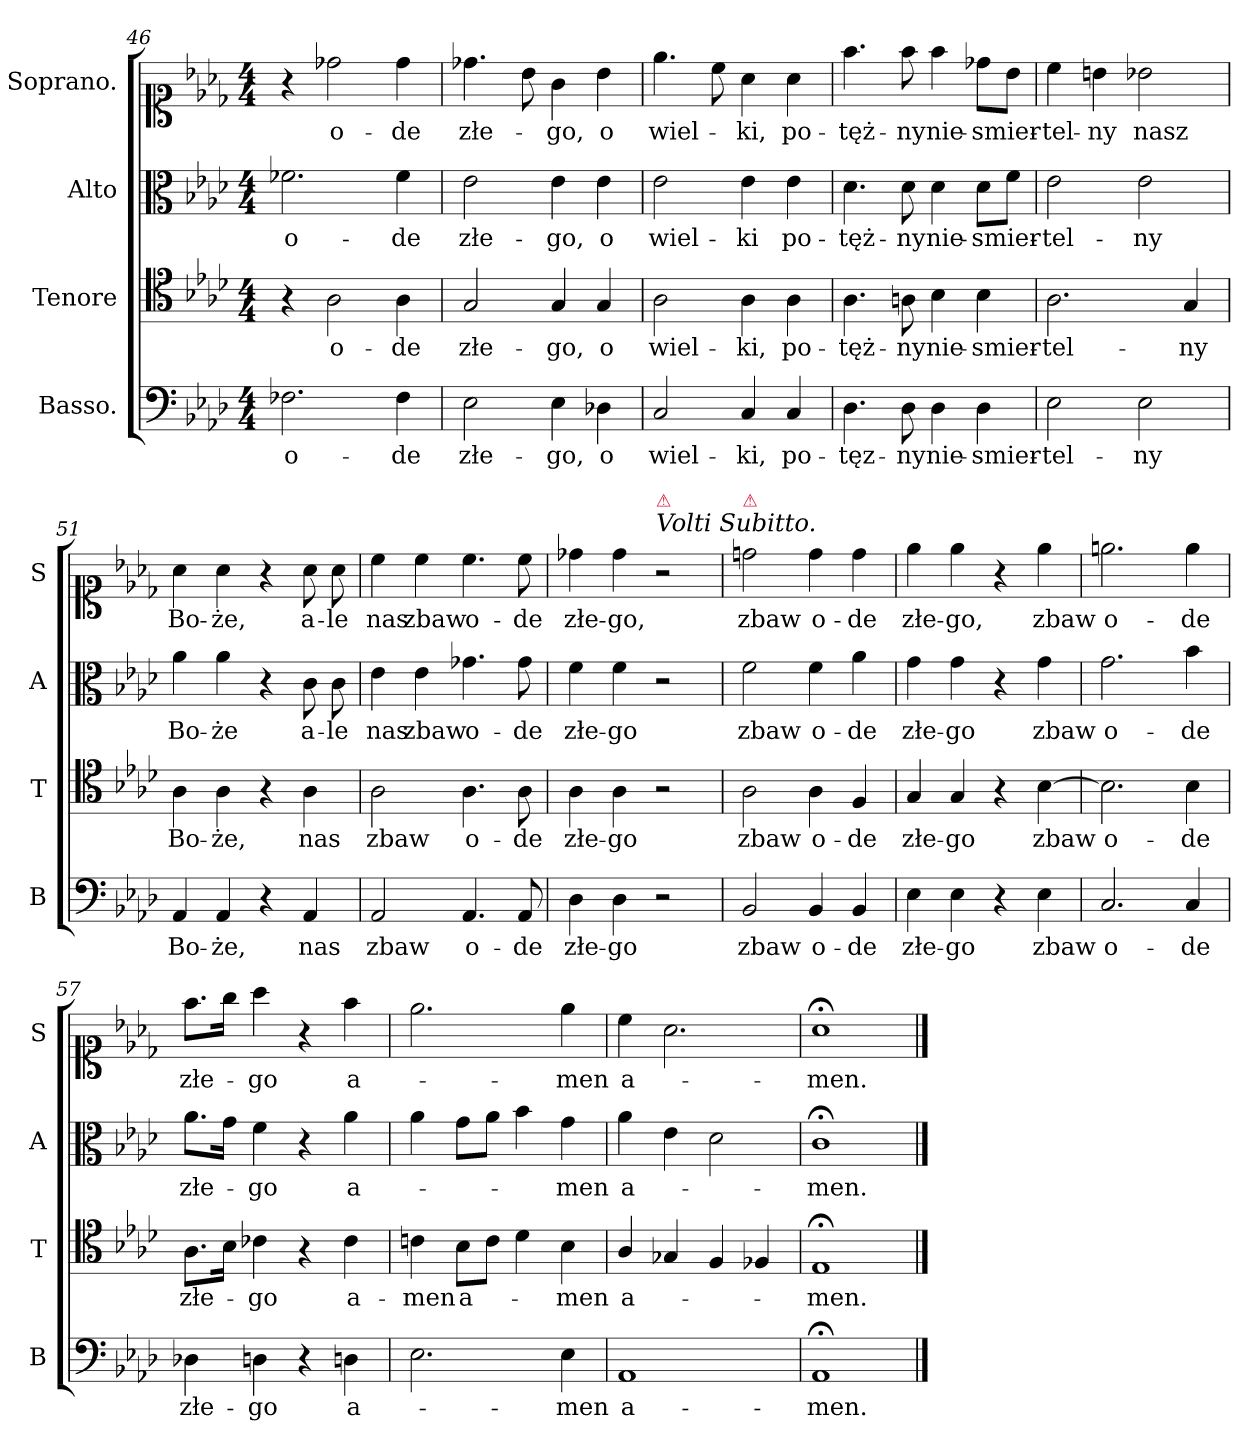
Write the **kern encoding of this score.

**kern	**text	**kern	**text	**kern	**text	**kern	**text
*part4	*part4	*part3	*part3	*part2	*part2	*part1	*part1
*staff4	*staff4	*staff3	*staff3	*staff2	*staff2	*staff1	*staff1
*I"Basso.	*	*I"Tenore	*	*I"Alto	*	*I"Soprano.	*
*I'B	*	*I'T	*	*I'A	*	*I'S	*
*clefF4	*	*clefC4	*	*clefC3	*	*clefC1	*
*k[b-e-a-d-]	*	*k[b-e-a-d-]	*	*k[b-e-a-d-]	*	*k[b-e-a-d-]	*
*A-:	*	*	*	*A-:	*	*A-:	*
*M4/4	*	*M4/4	*	*M4/4	*	*M4/4	*
=46	=46	=46	=46	=46	=46	=46	=46
2.F-X\	o-	4r	.	2.f-X\	o-	4r	.
.	.	2A-\	o-	.	.	2dd-X\	o-
4F-\	-de	4A-\	-de	4f-\	-de	4dd-\	-de
=47	=47	=47	=47	=47	=47	=47	=47
2E-\	złe-	2G/	złe-	2e-\	złe-	4.dd-X\	złe-
.	.	.	.	.	.	8b-\	.
4E-\	-go,	4G/	-go,	4e-\	-go,	4g\	-go,
4D-X\	o	4G/	o	4e-\	o	4b-\	o
=48	=48	=48	=48	=48	=48	=48	=48
2C/	wiel-	2A-\	wiel-	2e-\	wiel-	4.ee-\	wiel-
.	.	.	.	.	.	8cc\	.
4C/	-ki,	4A-\	-ki,	4e-\	-ki	4a-\	-ki,
4C/	po-	4A-\	po-	4e-\	po-	4a-\	po-
=49	=49	=49	=49	=49	=49	=49	=49
4.D-\	-tęz-	4.A-\	-tęż-	4.d-\	-tęż-	4.ff\	-tęż-
8D-\	-ny	8An\	-ny	8d-\	-ny	8ff\	-ny
4D-\	nie-	4B-\	nie-	4d-\	nie-	4ff\	nie-
4D-\	-smier-	4B-\	-smier-	8d-\L	-smier-	8dd-X\L	-smier-
.	.	.	.	8f\J	.	8b-\J	.
=50	=50	=50	=50	=50	=50	=50	=50
2E-\	tel-	2.A-\	-tel-	2e-\	-tel-	4cc\	-tel-
.	.	.	.	.	.	4bn\	-ny
2E-\	ny	.	.	2e-\	-ny	2b-X\	nasz
.	.	4G/	-ny	.	.	.	.
=51	=51	=51	=51	=51	=51	=51	=51
4AA-/	Bo-	4A-\	Bo-	4a-\	Bo-	4a-\	Bo-
4AA-/	-że,	4A-\	-że,	4a-\	-że	4a-\	-że,
4r	.	4r	.	4r	.	4r	.
4AA-/	nas	4A-\	nas	8c\	a-	8a-\	a-
.	.	.	.	8c\	-le	8a-\	-le
=52	=52	=52	=52	=52	=52	=52	=52
2AA-/	zbaw	2A-\	zbaw	4e-\	nas	4cc\	nas
.	.	.	.	4e-\	zbaw	4cc\	zbaw
4.AA-/	o-	4.A-\	o-	4.g-X\	o-	4.cc\	o-
8AA-/	-de	8A-\	-de	8g-\	-de	8cc\	-de
=53	=53	=53	=53	=53	=53	=53	=53
4D-\	złe-	4A-\	złe-	4f\	złe-	4dd-X\	złe-
4D-\	-go	4A-\	-go	4f\	-go	4dd-\	-go,
!	!	!	!	!	!	!LO:TX:a:i:t=Volti Subitto.	!
!	!	!	!	!	!	!LO:TX:a:color=crimson:t=⚠	!
2r	.	2r	.	2r	.	2r	.
=54	=54	=54	=54	=54	=54	=54	=54
!	!	!	!	!	!	!LO:TX:a:color=crimson:t=⚠	!
2BB-/	zbaw	2A-\	zbaw	2f\	zbaw	2ddn\	zbaw
4BB-/	o-	4A-\	o-	4f\	o-	4dd\	o-
4BB-/	-de	4F/	-de	4a-\	-de	4dd\	-de
=55	=55	=55	=55	=55	=55	=55	=55
4E-\	złe-	4G/	złe-	4g\	złe-	4ee-\	złe-
4E-\	-go	4G/	-go	4g\	-go	4ee-\	-go,
4r	.	4r	.	4r	.	4r	.
4E-\	zbaw	[4B-\	zbaw	4g\	zbaw	4ee-\	zbaw
=56	=56	=56	=56	=56	=56	=56	=56
2.C/	o-	2.B-\]	o-	2.g\	o-	2.een\	o-
4C/	-de	4B-\	-de	4b-\	-de	4ee\	-de
=57	=57	=57	=57	=57	=57	=57	=57
4D-X\	złe-	8.A-\L	złe-	8.a-\L	złe-	8.ff\L	złe-
.	.	16B-\Jk	.	16g\Jk	.	16gg\Jk	.
4Dn\	-go	4c-X\	-go	4f\	-go	4aa-\	-go
4r	.	4r	.	4r	.	4r	.
4Dn\	a-	4c-\	a-	4a-\	a-	4ff\	a-
=58	=58	=58	=58	=58	=58	=58	=58
2.E-\	.	4cn\	-men	4a-\	.	2.ee-\	.
.	.	8B-\L	a-	8g\L	.	.	.
.	.	8c\J	.	8a-\J	.	.	.
.	.	4d-\	.	4b-\	.	.	.
4E-\	-men	4B-\	-men	4g\	-men	4ee-\	-men
=59	=59	=59	=59	=59	=59	=59	=59
1AA-	a-	4A-/	a-	4a-\	a-	4cc\	a-
.	.	4G-X/	.	4e-\	.	2.a-\	.
.	.	4F/	.	2d-\	.	.	.
.	.	4F-X/	.	.	.	.	.
=60	=60	=60	=60	=60	=60	=60	=60
1AA-;<	-men.	1E-;<	-men.	1c;<	-men.	1a-;<	-men.
==	==	==	==	==	==	==	==
*-	*-	*-	*-	*-	*-	*-	*-
